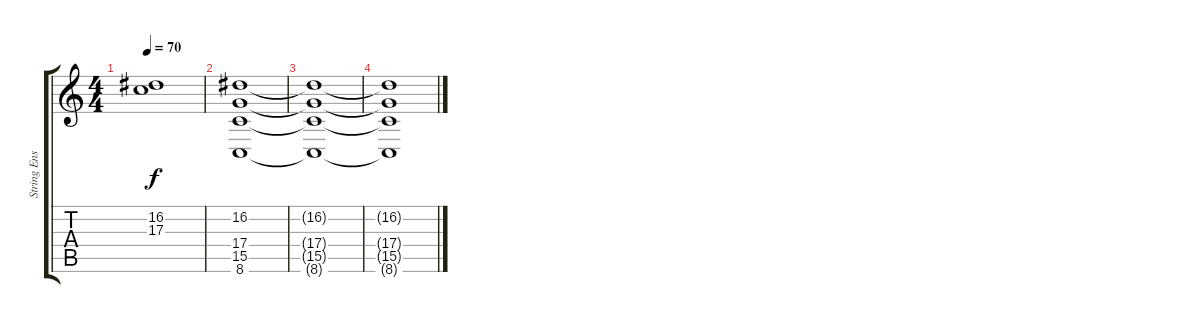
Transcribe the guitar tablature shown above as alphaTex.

\track ("String Ensemble" "String Ens") {instrument stringensemble1}
\staff {score tabs}
\tuning (E4 B3 G3 D3 A2 E2) {hide}
\ts (4 4)
\tempo 70
\clef g2
\ks c
(16.2 17.3).1{dy f} |
(16.2 17.4 15.5 8.6).1 |
(16.2{t} 17.4{t} 15.5{t} 8.6{t}).1{volume 0} |
(16.2{t} 17.4{t} 15.5{t} 8.6{t}).1
